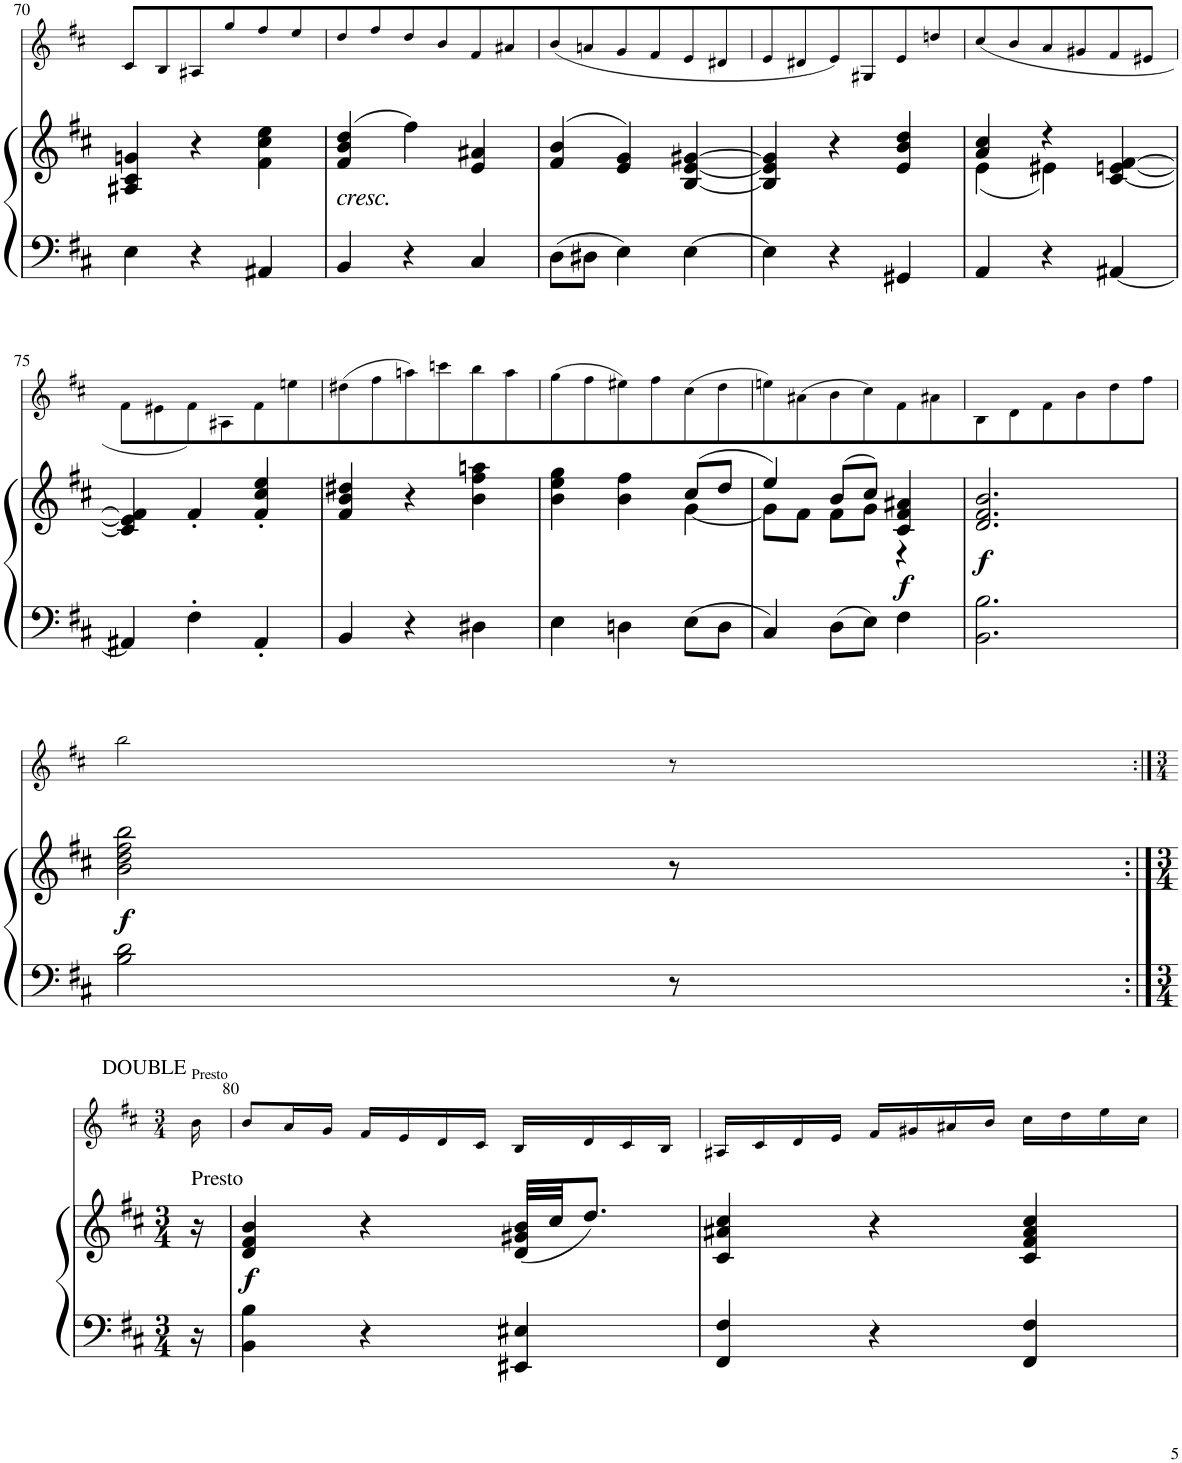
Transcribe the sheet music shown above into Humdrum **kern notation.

**kern	**kern	**dynam	**kern
*part2	*part2	*part2	*part1
*staff3	*staff2	*staff2/3	*staff1
*I"Piano	*	*	*I"Violin
*I'Pno	*	*	*I'Vln
!!LO:PB:g=z
*clefF4	*clefG2	*	*clefG2
*k[f#c#]	*k[f#c#]	*	*k[f#c#]
*M3/4	*M3/4	*	*M3/4
=70	=70	=70	=70
4E\	4A#X/ 4c#/ 4gn/	.	8c#/L
.	.	.	8B/
4r	4r	.	8A#X/
.	.	.	8gg/
4AA#X/	4f#\ 4cc#\ 4ee\	.	8ff#/
.	.	.	8ee/
=71	=71	=71	=71
!	!LO:TX:b:i:t=cresc.	!	!
4BB/	(4f#/ 4b/ 4dd/	.	8dd/
.	.	.	8ff#/
4r	4ff#\)	.	8dd/
.	.	.	8b/
4C#/	4e/ 4a#X/	.	8f#/
.	.	.	8a#X/
=72	=72	=72	=72
8D\L	(>4f#/ 4b/	.	(8b/
8D#X\J	.	.	8an/
4E\	4e/ 4g/)	.	8g/
.	.	.	8f#/
[4E\	[4B/ [4e/ [4g#X/	.	8e/
.	.	.	8d#X/
=73	=73	=73	=73
4E\]	4B/] 4e/] 4g#/]	.	8e/
.	.	.	8d#X/
4r	4r	.	8e/)
.	.	.	8G#X/
4GG#X/	4e/ 4b/ 4dd/	.	8e/
.	.	.	8ddn/
=74	=74	=74	=74
*	*^	*	*
4AA/	4a/ 4cc#/	(4e\	.	(<8cc#/
.	.	.	.	8b/
4r	4r	4e#X\)	.	8a/
.	.	.	.	8g#X/
[4AA#X/	[<4c#/ [<4en/ [4f#/	4ryy	.	8f#/
.	.	.	.	8e#X/J
*	*v	*v	*	*
!!LO:LB:g=z
=75	=75	=75	=75
4AA#X/]	4c#/] 4e/] 4f#/]	.	8f#\L
.	.	.	8e#X\
4F#'\	4f#'/	.	8f#\)
.	.	.	8A#X\
4AA#'/	4f#/' 4cc#/' 4ee/'	.	8f#\
.	.	.	8een\
=76	=76	=76	=76
4BB/	4f#/ 4b/ 4dd#X/	.	(8dd#X\
.	.	.	8ff#\
4r	4r	.	8aan\)
.	.	.	8cccn\
4D#X\	4b\ 4ff#\ 4aan\	.	8bb\
.	.	.	8aa\
=77	=77	=77	=77
*	*^	*	*
4E\	4b\ 4ee\ 4gg\	2ryy	.	(8gg\
.	.	.	.	8ff#\
4Dn\	4b\ 4ff#\	.	.	8ee#X\)
.	.	.	.	8ff#\
8E\L	(8cc#/L	[4g\	.	(8cc#\
8D\J	8dd/J	.	.	8dd\
=78	=78	=78	=78	=78
4C#/	4ee/)	8g\L]	.	8een\)
.	.	8f#\J	.	(8a#X\
8D\L	(8b/L	8f#\L	.	8b\
8E\J	8cc#/J)	8g\J	.	8cc#\)
!	!	!	!LO:DY:b	!
4F#\	4c#/ 4f#/ 4a#X/	4r	f	8f#\
.	.	.	.	8a#X\
*	*v	*v	*	*
=79	=79	=79	=79
!	!	!LO:DY:b	!
2.BB\ 2.B\	2.d/ 2.f#/ 2.b/	f	8B\
.	.	.	8d\
.	.	.	8f#\
.	.	.	8b\
.	.	.	8dd\
.	.	.	8ff#\J
!!LO:LB:g=z
=79X2	=79X2	=79X2	=79X2
!	!	!LO:DY:b	!
2B\ 2d\	2b\ 2dd\ 2ff#\ 2bb\	f	2bb\
8r	8r	.	8r
!!LO:LB:g=z
=79X3:|!|:	=79X3:|!|:	=79X3:|!|:	=79X3:|!|:
*M3/4	*M3/4	*	*M3/4
!	!	!	!LO:TX:a:t=DOUBLE
!	!	!	!LO:TX:a:t=Presto
!	!LO:TX:a:t=Presto	!	!
16r	16r	.	16b\
=80	=80	=80	=80
!	!	!LO:DY:b	!
4BB\ 4B\	4d/ 4f#/ 4b/	f	8b/L
.	.	.	16a/L
.	.	.	16g/JJ
4r	4r	.	16f#/LL
.	.	.	16e/
.	.	.	16d/
.	.	.	16c#/JJ
4EE#X/ 4E#X/	(32d/ 32g#X/ 32b/LLL	.	16B/LL
.	32cc#/JJ	.	.
.	8.dd/J)	.	16d/
.	.	.	16c#/
.	.	.	16B/JJ
=81	=81	=81	=81
4FF#/ 4F#/	4c#/ 4a#X/ 4cc#/	.	16A#X/LL
.	.	.	16c#/
.	.	.	16d/
.	.	.	16e/JJ
4r	4r	.	16f#/LL
.	.	.	16g#X/
.	.	.	16a#X/
.	.	.	16b/JJ
4FF#/ 4F#/	4c#/ 4f#/ 4a#/ 4cc#/	.	16cc#\LL
.	.	.	16dd\
.	.	.	16ee\
.	.	.	16cc#\JJ
=	=	=	=
*-	*-	*-	*-
